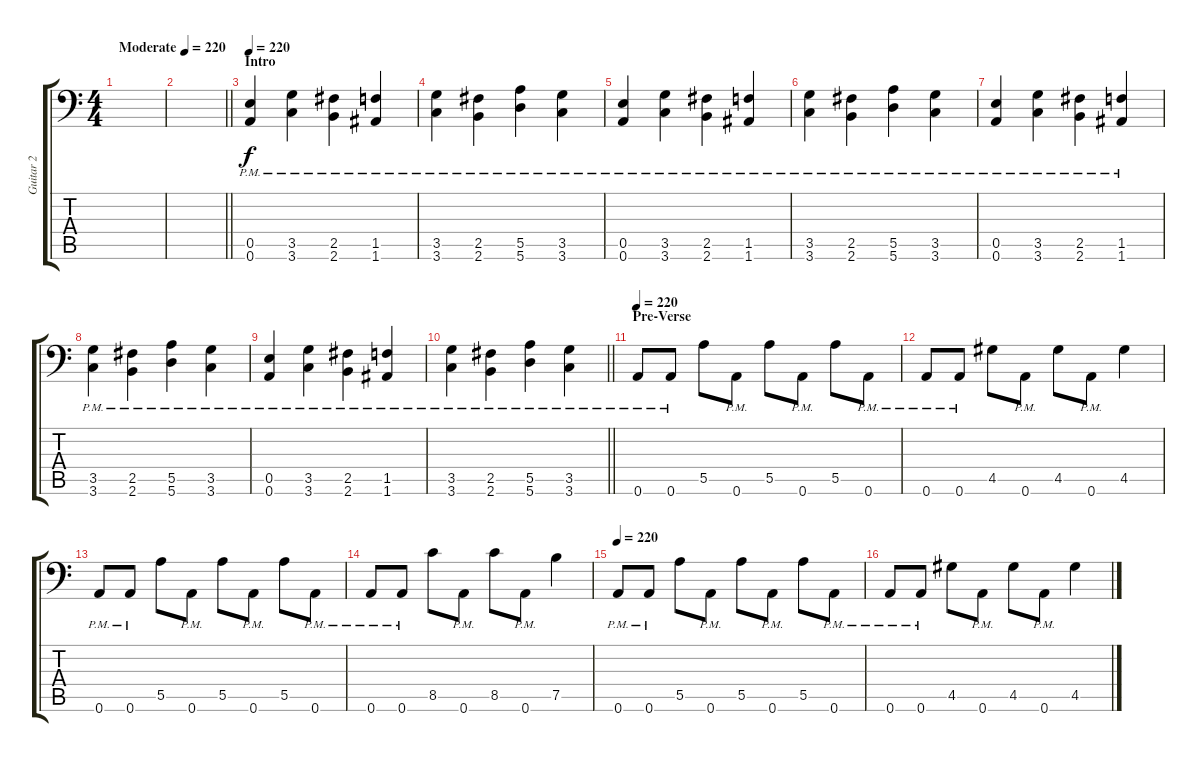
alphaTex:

\track ("Guitar 2" "Guitar 2") {instrument distortionguitar}
\staff {score tabs}
\tuning (B3 Gb3 D3 A2 E2 A1) {hide}
\ts (4 4)
\tempo (220 "Moderate")
\clef f4
\ks c
|
\barLineRight lightlight
|
\section ("" "Intro")
\tempo 220
(0.5{pm} 0.6{pm}).4 (3.5{pm} 3.6{pm}).4 (2.5{pm} 2.6{pm}).4 (1.5{pm} 1.6{pm}).4 |
(3.5{pm} 3.6{pm}).4 (2.5{pm} 2.6{pm}).4 (5.5{pm} 5.6{pm}).4 (3.5{pm} 3.6{pm}).4 |
(0.5{pm} 0.6{pm}).4 (3.5{pm} 3.6{pm}).4 (2.5{pm} 2.6{pm}).4 (1.5{pm} 1.6{pm}).4 |
(3.5{pm} 3.6{pm}).4 (2.5{pm} 2.6{pm}).4 (5.5{pm} 5.6{pm}).4 (3.5{pm} 3.6{pm}).4 |
(0.5{pm} 0.6{pm}).4 (3.5{pm} 3.6{pm}).4 (2.5{pm} 2.6{pm}).4 (1.5{pm} 1.6{pm}).4 |
(3.5{pm} 3.6{pm}).4 (2.5{pm} 2.6{pm}).4 (5.5{pm} 5.6{pm}).4 (3.5{pm} 3.6{pm}).4 |
(0.5{pm} 0.6{pm}).4 (3.5{pm} 3.6{pm}).4 (2.5{pm} 2.6{pm}).4 (1.5{pm} 1.6{pm}).4 |
\barLineRight lightlight
(3.5{pm} 3.6{pm}).4 (2.5{pm} 2.6{pm}).4 (5.5{pm} 5.6{pm}).4 (3.5{pm} 3.6{pm}).4 |
\section ("" "Pre-Verse")
\tempo 220
0.6{pm}.8 0.6{pm}.8 5.5.8 0.6{pm}.8 5.5.8 0.6{pm}.8 5.5.8 0.6{pm}.8 |
0.6{pm}.8 0.6{pm}.8 4.5.8 0.6{pm}.8 4.5.8 0.6{pm}.8 4.5.4 |
0.6{pm}.8 0.6{pm}.8 5.5.8 0.6{pm}.8 5.5.8 0.6{pm}.8 5.5.8 0.6{pm}.8 |
0.6{pm}.8 0.6{pm}.8 8.5.8 0.6{pm}.8 8.5.8 0.6{pm}.8 7.5.4 |
\tempo 220
0.6{pm}.8 0.6{pm}.8 5.5.8 0.6{pm}.8 5.5.8 0.6{pm}.8 5.5.8 0.6{pm}.8 |
0.6{pm}.8 0.6{pm}.8 4.5.8 0.6{pm}.8 4.5.8 0.6{pm}.8 4.5.4
